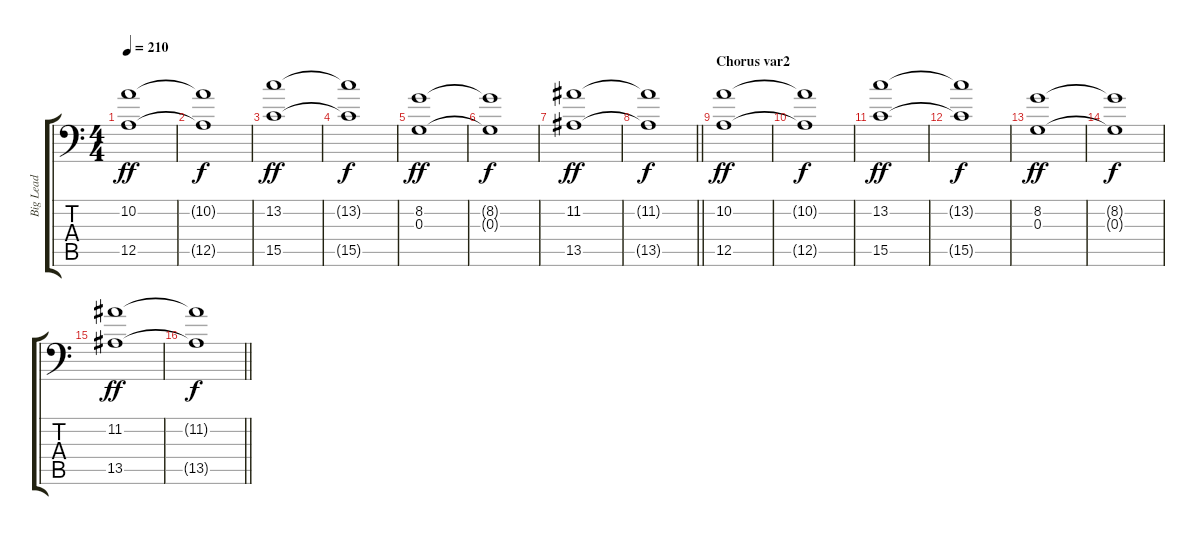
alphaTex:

\track ("Big Lead" "Big Lead") {instrument lead2sawtooth}
\staff {score tabs}
\tuning (B8 B3 G3 D3 A2 C-1) {hide}
\ts (4 4)
\tempo 210
\clef f4
\ks c
(10.2 12.5).1{dy ff} |
(10.2{t} 12.5{t}).1{dy f} |
(13.2 15.5).1{dy ff} |
(13.2{t} 15.5{t}).1{dy f} |
(8.2 0.3).1{dy ff} |
(8.2{t} 0.3{t}).1{dy f} |
(11.2 13.5).1{dy ff} |
\barLineRight lightlight
(11.2{t} 13.5{t}).1{dy f} |
\section ("" "Chorus var2")
(10.2 12.5).1{dy ff} |
(10.2{t} 12.5{t}).1{dy f} |
(13.2 15.5).1{dy ff} |
(13.2{t} 15.5{t}).1{dy f} |
(8.2 0.3).1{dy ff} |
(8.2{t} 0.3{t}).1{dy f} |
(11.2 13.5).1{dy ff} |
\barLineRight lightlight
(11.2{t} 13.5{t}).1{dy f}
